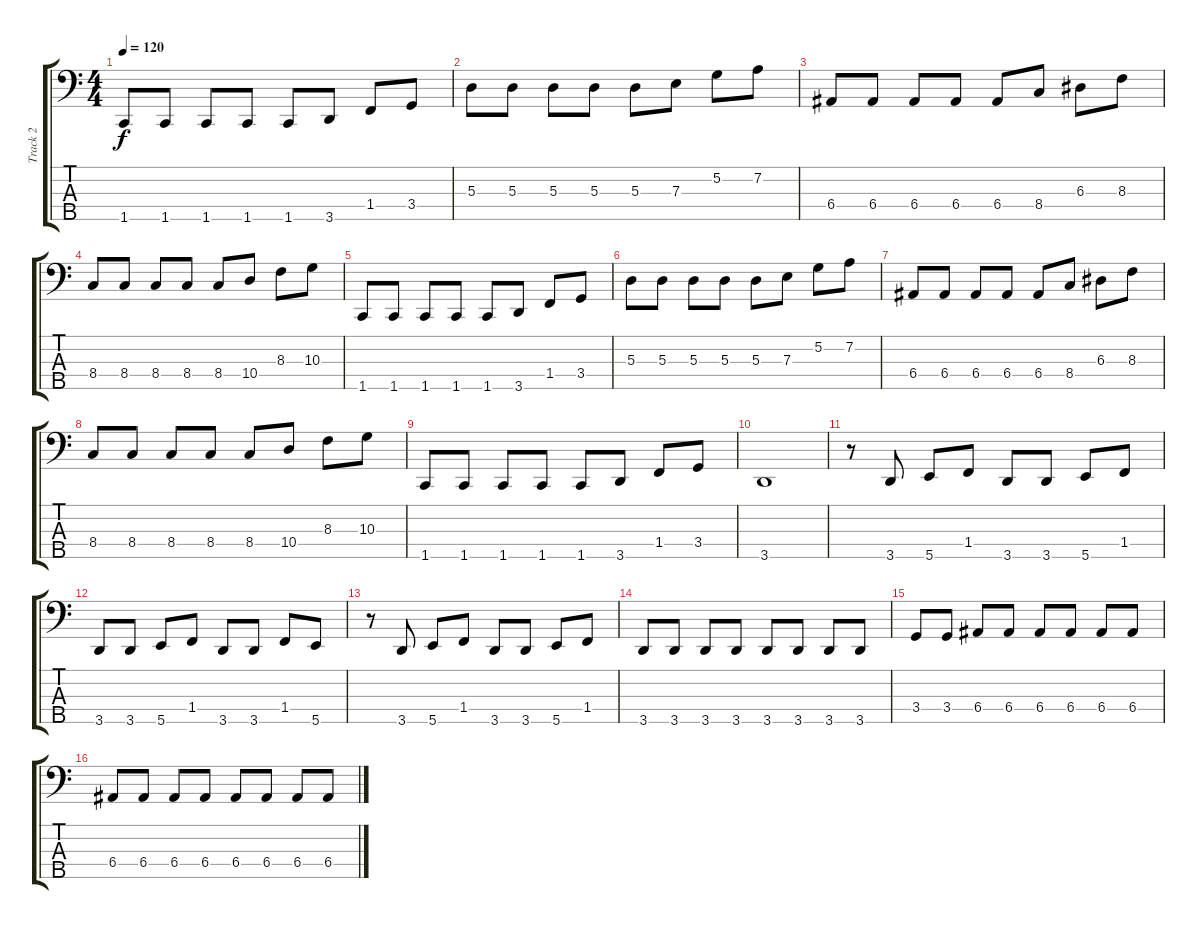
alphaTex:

\track ("Track 2" "Track 2") {instrument electricbassfinger}
\staff {score tabs}
\tuning (G2 D2 A1 E1 B0) {hide}
\ts (4 4)
\tempo 120
\clef f4
\ks c
1.5.8{dy f} 1.5.8 1.5.8 1.5.8 1.5.8 3.5.8 1.4.8 3.4.8 |
5.3.8 5.3.8 5.3.8 5.3.8 5.3.8 7.3.8 5.2.8 7.2.8 |
6.4.8 6.4.8 6.4.8 6.4.8 6.4.8 8.4.8 6.3.8 8.3.8 |
8.4.8 8.4.8 8.4.8 8.4.8 8.4.8 10.4.8 8.3.8 10.3.8 |
1.5.8 1.5.8 1.5.8 1.5.8 1.5.8 3.5.8 1.4.8 3.4.8 |
5.3.8 5.3.8 5.3.8 5.3.8 5.3.8 7.3.8 5.2.8 7.2.8 |
6.4.8 6.4.8 6.4.8 6.4.8 6.4.8 8.4.8 6.3.8 8.3.8 |
8.4.8 8.4.8 8.4.8 8.4.8 8.4.8 10.4.8 8.3.8 10.3.8 |
1.5.8 1.5.8 1.5.8 1.5.8 1.5.8 3.5.8 1.4.8 3.4.8 |
3.5.1 |
r.8 3.5.8 5.5.8 1.4.8 3.5.8 3.5.8 5.5.8 1.4.8 |
3.5.8 3.5.8 5.5.8 1.4.8 3.5.8 3.5.8 1.4.8 5.5.8 |
r.8 3.5.8 5.5.8 1.4.8 3.5.8 3.5.8 5.5.8 1.4.8 |
3.5.8 3.5.8 3.5.8 3.5.8 3.5.8 3.5.8 3.5.8 3.5.8 |
3.4.8 3.4.8 6.4.8 6.4.8 6.4.8 6.4.8 6.4.8 6.4.8 |
6.4.8 6.4.8 6.4.8 6.4.8 6.4.8 6.4.8 6.4.8 6.4.8
